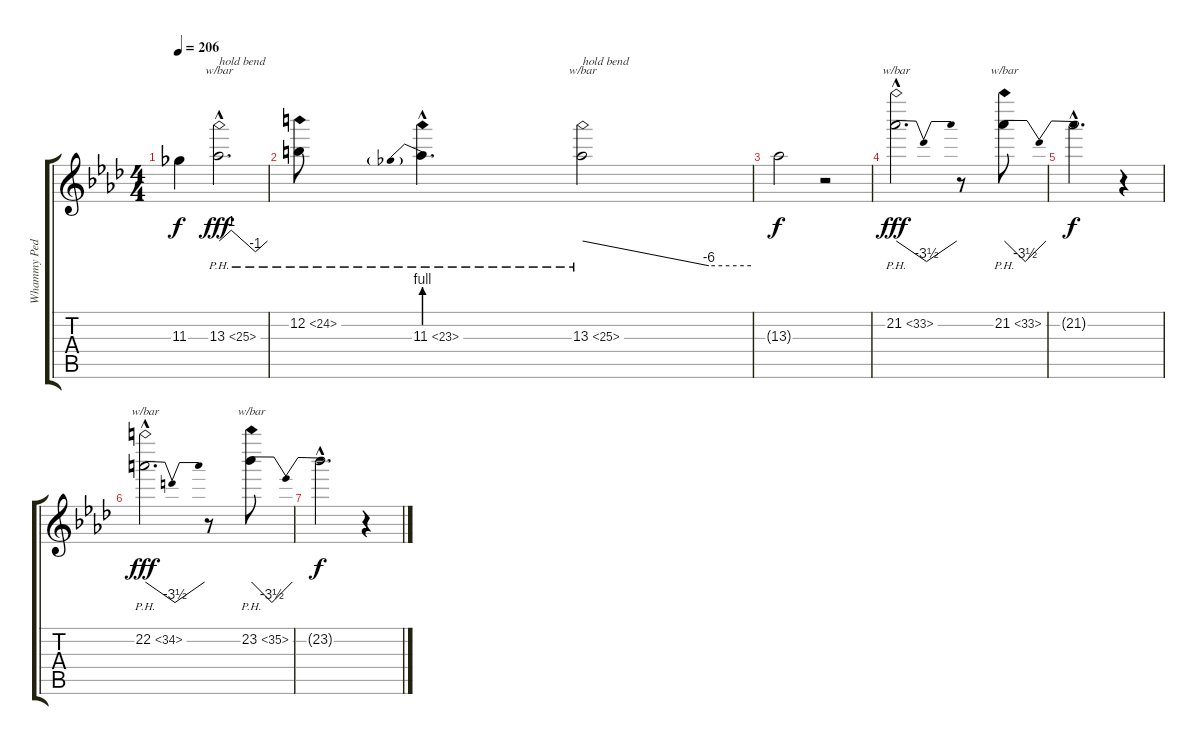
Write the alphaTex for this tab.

\track ("Whammy Pedal" "Whammy Ped") {instrument distortionguitar}
\staff {score tabs}
\tuning (E4 B3 G3 D3 A2 E2) {hide}
\ts (4 4)
\tempo 206
\clef g2
\ks ab
11.3{t}.4{dy f} 13.3{ph 12 hac}.2{d tbe (custom default 0 0 15 4 45 -4 60 0) txt "hold bend" dy fff} |
12.2{ph 12}.8 11.3{be (prebend 0 4 60 4) ph 12 hac}.4{d} 13.3{ph 12}.2{tbe (custom default 0 0 45 -24 60 -24) txt "hold bend"} |
13.3{t}.2{dy f} r.2 |
21.2{ph 12 hac}.2{d tbe (dip default 0 0 30 -14 60 0) dy fff} r.8 21.2{ph 12}.8{tbe (dip default 0 0 30 -14 60 0)} |
21.2{hac t}.2{d dy f} r.4 |
22.2{ph 12 hac}.2{d tbe (dip default 0 0 30 -14 60 0) dy fff} r.8 23.2{ph 12}.8{tbe (dip default 0 0 30 -14 60 0)} |
23.2{hac t}.2{d dy f} r.4
